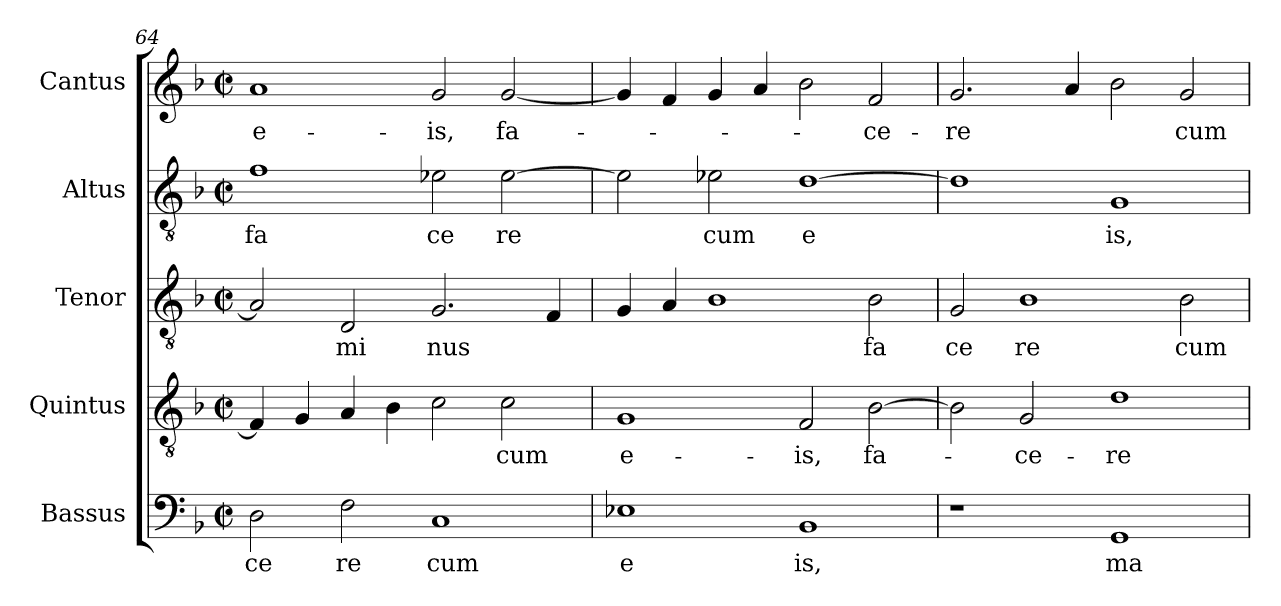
**kern	**text	**kern	**text	**kern	**text	**kern	**text	**kern	**text
*part5	*part5	*part4	*part4	*part3	*part3	*part2	*part2	*part1	*part1
*staff5	*staff5	*staff4	*staff4	*staff3	*staff3	*staff2	*staff2	*staff1	*staff1
*I"Bassus	*	*I"Quintus	*	*I"Tenor	*	*I"Altus	*	*I"Cantus	*
*clefF4	*	*clefGv2	*	*clefGv2	*	*clefGv2	*	*clefG2	*
*k[b-]	*	*k[b-]	*	*k[b-]	*	*k[b-]	*	*k[b-]	*
*F:	*	*F:	*	*F:	*	*F:	*	*F:	*
*M2/2	*	*M2/2	*	*M2/2	*	*M2/2	*	*M2/2	*
*met(c|)	*	*met(c|)	*	*met(c|)	*	*met(c|)	*	*met(c|)	*
=64	=64	=64	=64	=64	=64	=64	=64	=64	=64
!	!LO:LY:b:cj	!	!	!	!	!	!LO:LY:b:cj	!	!LO:LY:b:cj
2D\	ce	4F/]	.	2A/]	.	1f	fa	1a	e-
.	.	4G/	.	.	.	.	.	.	.
!	!LO:LY:b:cj	!	!	!	!LO:LY:b:cj	!	!	!	!
2F\	re	4A/	.	2D/	mi	.	.	.	.
.	.	4B-\	.	.	.	.	.	.	.
!	!LO:LY:b:cj	!	!	!	!LO:LY:b	!	!LO:LY:b:cj	!	!LO:LY:b:cj
1C	cum	2c\	.	2.G/	nus	2e-X\	ce	2g/	-is,
!	!	!	!LO:LY:b:cj	!	!	!	!LO:LY:b:cj	!	!LO:LY:b:cj
.	.	2c\	cum	.	.	[>2e-\	re	[<2g/	fa-
.	.	.	.	4F/	.	.	.	.	.
=65	=65	=65	=65	=65	=65	=65	=65	=65	=65
!	!LO:LY:b:cj	!	!LO:LY:b:cj	!	!	!	!	!	!
1E-X	e	1G	e-	4G/	.	2e-\]	.	4g/]	.
.	.	.	.	4A/	.	.	.	4f/	.
!	!	!	!	!	!	!	!LO:LY:b:cj	!	!
.	.	.	.	1B-	.	2e-X\	cum	4g/	.
.	.	.	.	.	.	.	.	4a/	.
!	!LO:LY:b:cj	!	!LO:LY:b:cj	!	!	!	!LO:LY:b:rj	!	!
1BB-	is,	2F/	-is,	.	.	[>1d	e	2b-\	.
!	!	!	!LO:LY:b:cj	!	!LO:LY:b:cj	!	!	!	!LO:LY:b:cj
.	.	[>2B-\	fa-	2B-\	fa	.	.	2f/	-ce-
=66	=66	=66	=66	=66	=66	=66	=66	=66	=66
!	!	!	!	!	!LO:LY:b:cj	!	!	!	!LO:LY:b:cj
1r	.	2B-\]	.	2G/	ce	1d]	.	2.g/	-re
!	!	!	!LO:LY:b:cj	!	!LO:LY:b:cj	!	!	!	!
.	.	2G/	-ce-	1B-	re	.	.	.	.
.	.	.	.	.	.	.	.	4a/	.
!	!LO:LY:b:cj	!	!LO:LY:b:cj	!	!	!	!LO:LY:b:cj	!	!
1GG	ma	1d	-re	.	.	1G	is,	2b-\	.
!	!	!	!	!	!LO:LY:b:cj	!	!	!	!LO:LY:b
.	.	.	.	2B-\	cum	.	.	2g/	cum
=	=	=	=	=	=	=	=	=	=
*-	*-	*-	*-	*-	*-	*-	*-	*-	*-
